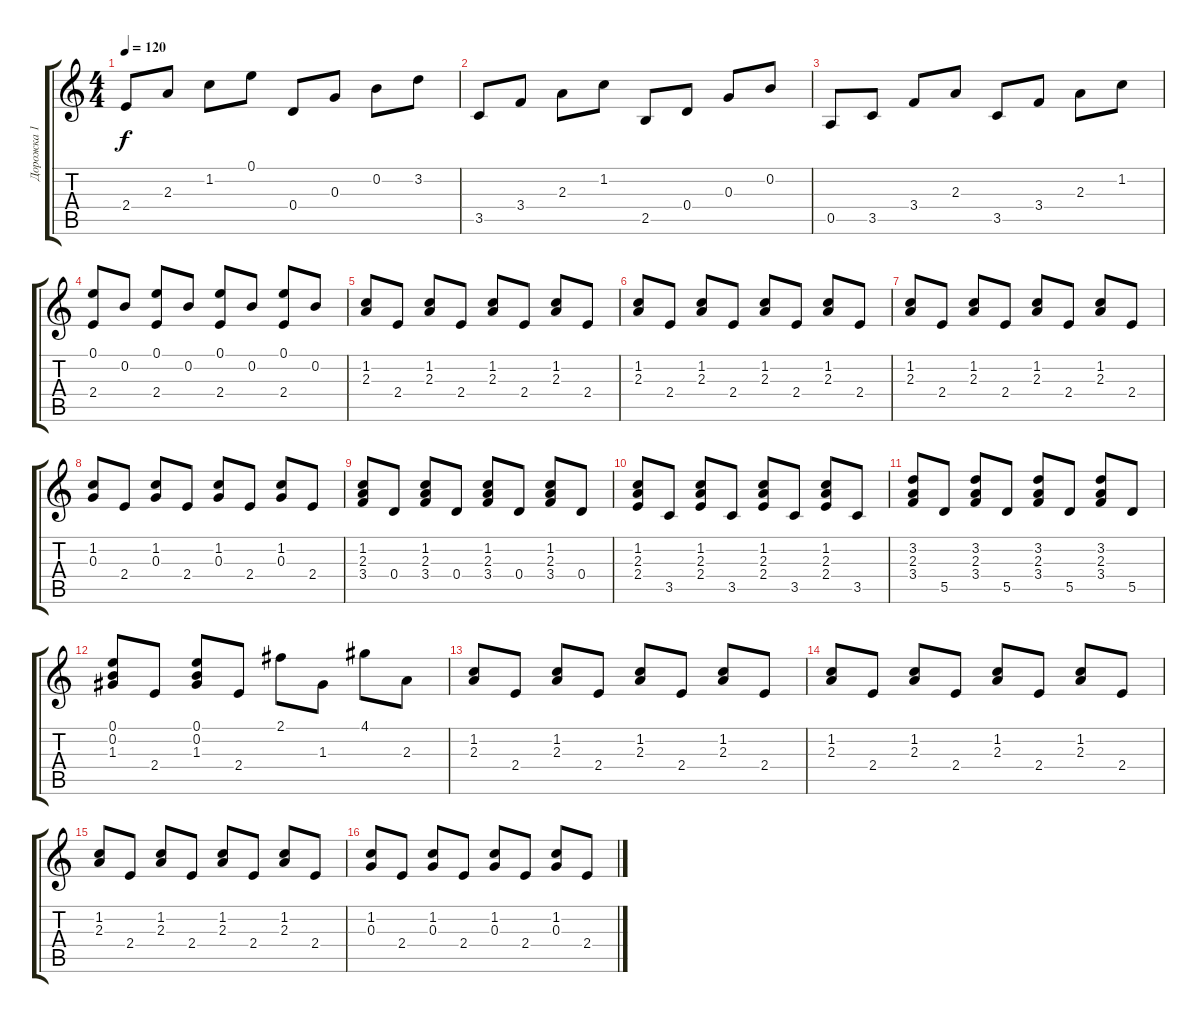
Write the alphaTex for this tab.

\track ("Дорожка 1" "Дорожка 1") {instrument acousticguitarsteel}
\staff {score tabs}
\tuning (E4 B3 G3 D3 A2 E2) {hide}
\ts (4 4)
\tempo 120
\clef g2
\ks c
2.4.8{dy f} 2.3.8 1.2.8 0.1.8 0.4.8 0.3.8 0.2.8 3.2.8 |
3.5.8 3.4.8 2.3.8 1.2.8 2.5.8 0.4.8 0.3.8 0.2.8 |
0.5.8 3.5.8 3.4.8 2.3.8 3.5.8 3.4.8 2.3.8 1.2.8 |
(0.1 2.4).8 0.2.8 (0.1 2.4).8 0.2.8 (0.1 2.4).8 0.2.8 (0.1 2.4).8 0.2.8 |
(1.2 2.3).8 2.4.8 (1.2 2.3).8 2.4.8 (1.2 2.3).8 2.4.8 (1.2 2.3).8 2.4.8 |
(1.2 2.3).8 2.4.8 (1.2 2.3).8 2.4.8 (1.2 2.3).8 2.4.8 (1.2 2.3).8 2.4.8 |
(1.2 2.3).8 2.4.8 (1.2 2.3).8 2.4.8 (1.2 2.3).8 2.4.8 (1.2 2.3).8 2.4.8 |
(1.2 0.3).8 2.4.8 (1.2 0.3).8 2.4.8 (1.2 0.3).8 2.4.8 (1.2 0.3).8 2.4.8 |
(1.2 2.3 3.4).8 0.4.8 (1.2 2.3 3.4).8 0.4.8 (1.2 2.3 3.4).8 0.4.8 (1.2 2.3 3.4).8 0.4.8 |
(1.2 2.3 2.4).8 3.5.8 (1.2 2.3 2.4).8 3.5.8 (1.2 2.3 2.4).8 3.5.8 (1.2 2.3 2.4).8 3.5.8 |
(3.2 2.3 3.4).8 5.5.8 (3.2 2.3 3.4).8 5.5.8 (3.2 2.3 3.4).8 5.5.8 (3.2 2.3 3.4).8 5.5.8 |
(0.1 0.2 1.3).8 2.4.8 (0.1 0.2 1.3).8 2.4.8 2.1.8 1.3.8 4.1.8 2.3.8 |
(1.2 2.3).8 2.4.8 (1.2 2.3).8 2.4.8 (1.2 2.3).8 2.4.8 (1.2 2.3).8 2.4.8 |
(1.2 2.3).8 2.4.8 (1.2 2.3).8 2.4.8 (1.2 2.3).8 2.4.8 (1.2 2.3).8 2.4.8 |
(1.2 2.3).8 2.4.8 (1.2 2.3).8 2.4.8 (1.2 2.3).8 2.4.8 (1.2 2.3).8 2.4.8 |
(1.2 0.3).8 2.4.8 (1.2 0.3).8 2.4.8 (1.2 0.3).8 2.4.8 (1.2 0.3).8 2.4.8
